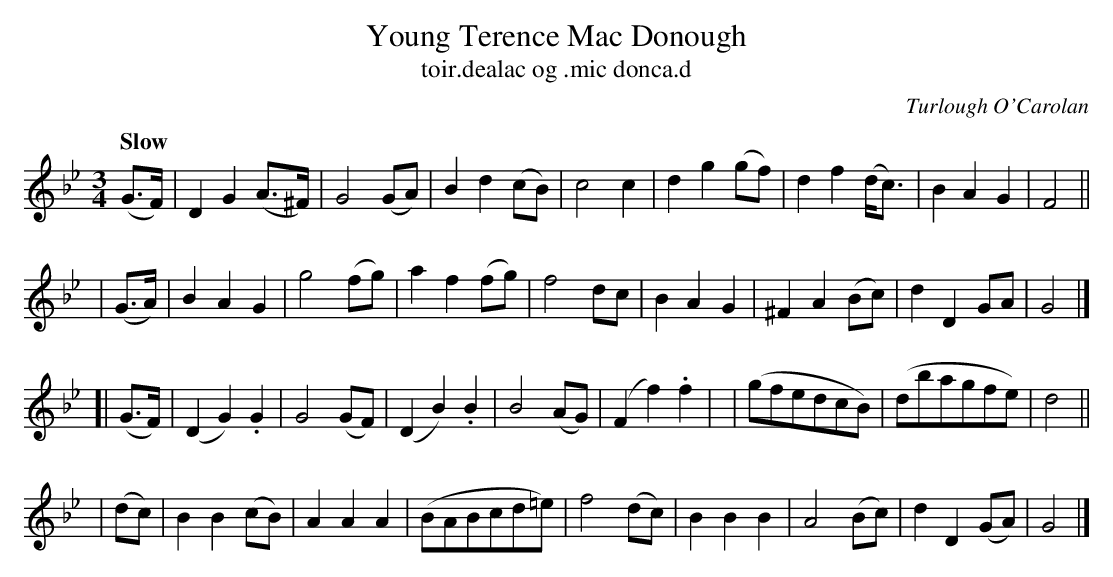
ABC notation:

X:1
T: Young Terence Mac Donough
T: toir\.dealac og \.mic donca\.d
C: Turlough O'Carolan
Q: "Slow"
M: 3/4
L: 1/8
K: Gm
(G>F) \
| D2 G2 (A>^F) | G4 (GA) | B2 d2 (cB) | c4 c2 \
| d2 g2 (gf) | d2 f2 (d<c) | B2 A2 G2 | F4 ||
| (G>A) \
| B2 A2 G2 | g4 (fg) | a2 f2 (fg) | f4 dc \
| B2 A2 G2 | ^F2 A2 (Bc) | d2 D2 GA | G4 |]
[| (G>F) \
| (D2 G2) .G2 | G4 (GF) | (D2 B2) .B2 | B4 (AG) \
| (F2 f2) .f2 | | (gfedcB) | (dbagfe) | d4 ||
| (dc) \
| B2 B2 (cB) | A2 A2 A2 | (BABcd=e) | f4 (dc) \
| B2 B2 B2 | A4 (Bc) | d2 D2 (GA) | G4 |]
